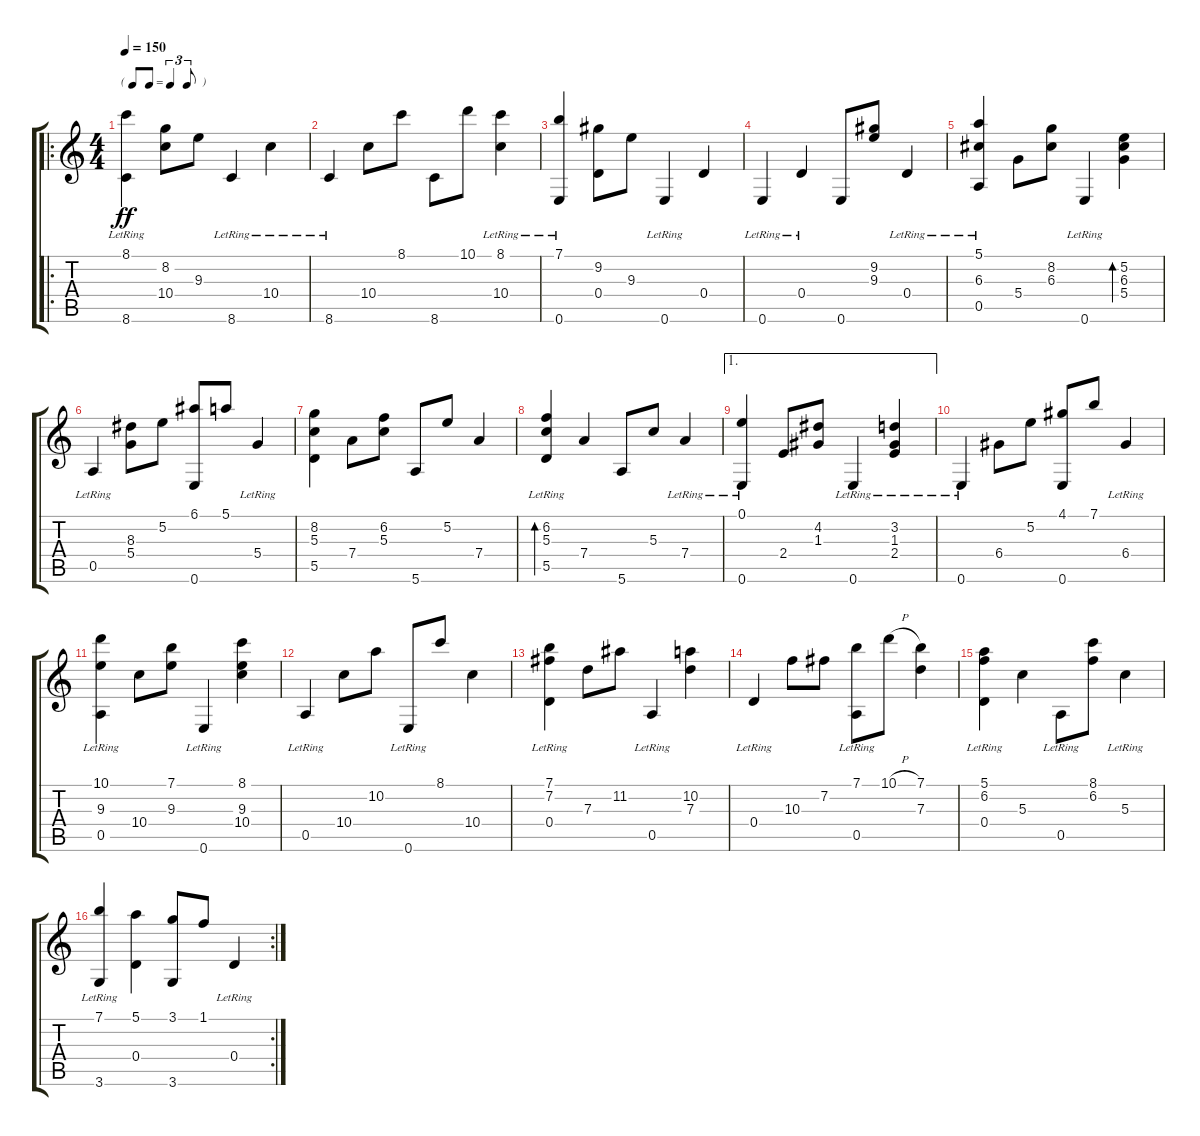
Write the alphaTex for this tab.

\track "" {instrument acousticguitarnylon}
\staff {score tabs}
\tuning (E4 B3 G3 D3 A2 E2) {hide}
\ro
\ts (4 4)
\tf triplet8th
\tempo 150
\clef g2
\ks c
(8.1 8.6{lr}).4{dy ff instrument acousticguitarnylon} (8.2 10.4).8 9.3.8 8.6{lr}.4 10.4{lr}.4 |
8.6{lr}.4 10.4.8 8.1.8 8.6.8 10.1.8 (8.1{lr} 10.4{lr}).4 |
(7.1{lr} 0.6{lr}).4 (9.2 0.4).8 9.3.8 0.6{lr}.4 0.4.4 |
0.6{lr}.4 0.4{lr}.4 0.6.8 (9.2 9.3).8 0.4{lr}.4 |
(5.1{lr} 6.3 0.5{lr}).4 5.4.8 (8.2 6.3).8 0.6{lr}.4 (5.2 6.3 5.4).4{bd 120} |
0.5{lr}.4 (8.3 5.4).8 5.2.8 (6.1 0.6).8 5.1.8 5.4{lr}.4 |
(8.2 5.3 5.5).4 7.4.8 (6.2 5.3).8 5.6.8 5.2.8 7.4.4 |
(6.2 5.3 5.5{lr}).4{bd 120} 7.4.4 5.6.8 5.3.8 7.4{lr}.4 |
\ae 1
(0.1 0.6{lr}).4 2.4.8 (4.2 1.3).8 0.6{lr}.4 (3.2 1.3 2.4{lr}).4 |
0.6{lr}.4 6.4.8 5.2.8 (4.1 0.6).8 7.1.8 6.4{lr}.4 |
(10.1 9.3 0.5{lr}).4 10.4.8 (7.1 9.3).8 0.6{lr}.4 (8.1 9.3 10.4).4 |
0.5{lr}.4 10.4.8 10.2.8 0.6{lr}.8 8.1.8 10.4.4 |
(7.1 7.2 0.4{lr}).4 7.3.8 11.2.8 0.5{lr}.4 (10.2 7.3).4 |
0.4{lr}.4 10.3.8 7.2.8 (7.1 0.5{lr}).8 10.1{h}.8 (7.1 7.3).4 |
(5.1 6.2 0.4{lr}).4 5.3.4 0.5{lr}.8 (8.1 6.2).8 5.3{lr}.4 |
\rc 2
(7.1 3.6{lr}).4 (5.1 0.4).4 (3.1 3.6).8 1.1.8 0.4{lr}.4
